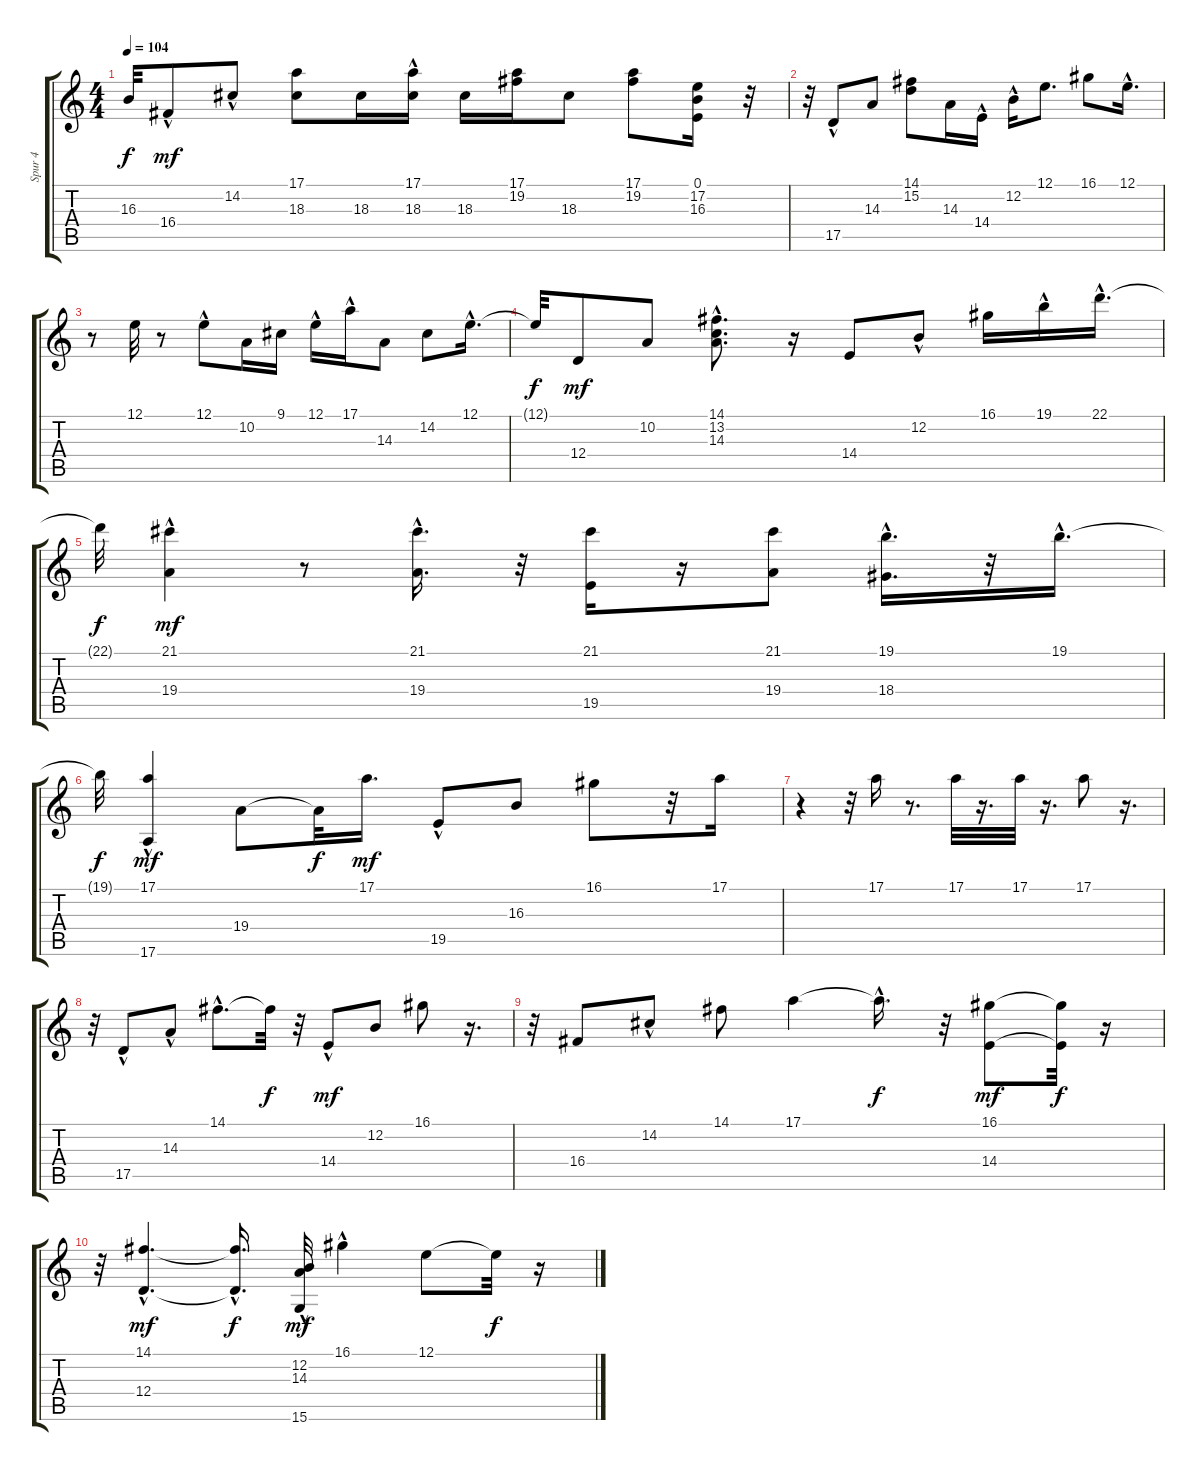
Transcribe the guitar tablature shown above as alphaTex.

\track ("Spur 4" "Spur 4") {instrument electricgrandpiano}
\staff {score tabs}
\tuning (E4 B3 G3 D3 A2 E2) {hide}
\ts (4 4)
\tempo 104
\clef g2
\ks c
16.3{t}.32{dy f} 16.4{hac}.8{dy mf} 14.2{hac}.8 (17.1 18.3).8 18.3.16 (17.1{hac} 18.3).16 18.3.16 (17.1 19.2).16 18.3.8 (17.1 19.2).8 (0.1 17.2 16.3).16 r.32 |
r.32 17.5{hac}.8 14.3.8 (14.1 15.2).8 14.3.16 14.4{hac}.16 12.2{hac}.16 12.1.8{d} 16.1.8 12.1{hac}.16{d} |
r.8 12.1.32 r.8 12.1{hac}.8 10.2.16 9.1.16 12.1{hac}.16 17.1{hac}.16 14.3.8 14.2.8 12.1{hac}.16{d} |
12.1{t}.32{dy f} 12.4.8{dy mf} 10.2.8 (14.1 13.2{hac} 14.3).8{d} r.16 14.4.8 12.2{hac}.8 16.1.16 19.1{hac}.16 22.1{hac}.16{d} |
22.1{t}.32{dy f} (21.1 19.4{hac}).4{dy mf} r.8 (21.1{hac} 19.4{hac}).16{d} r.32 (21.1 19.5).16 r.16 (21.1 19.4).8 (19.1 18.4{hac}).16{d} r.32 19.1{hac}.16{d} |
19.1{t}.32{dy f} (17.1{hac} 17.6{hac}).4{dy mf} 19.4.8 19.4{t}.32{dy f} 17.1.16{d dy mf} 19.5{hac}.8 16.3.8 16.1.8 r.32 17.1.16 |
r.4 r.32 17.1.16 r.8{d} 17.1.32 r.16{d} 17.1.32 r.16{d} 17.1.8 r.16{d} |
r.32 17.5{hac}.8 14.3{hac}.8 14.1{hac}.8{d} 14.1{t}.32{dy f} r.32 14.4{hac}.8{dy mf} 12.2.8 16.1.8 r.16{d} |
r.32 16.4.8 14.2{hac}.8 14.1.8 17.1.4 17.1{hac t}.16{d dy f} r.32 (16.1 14.4).8{dy mf} (16.1{t} 14.4{t}).32{dy f} r.16 |
r.32 (14.1{hac} 12.4{hac}).4{d dy mf} (14.1{t} 12.4{hac t}).16{d dy f} (12.2{hac} 14.3 15.6{hac}).32{dy mf} 16.1{hac}.4 12.1.8 12.1{t}.32{dy f} r.16
